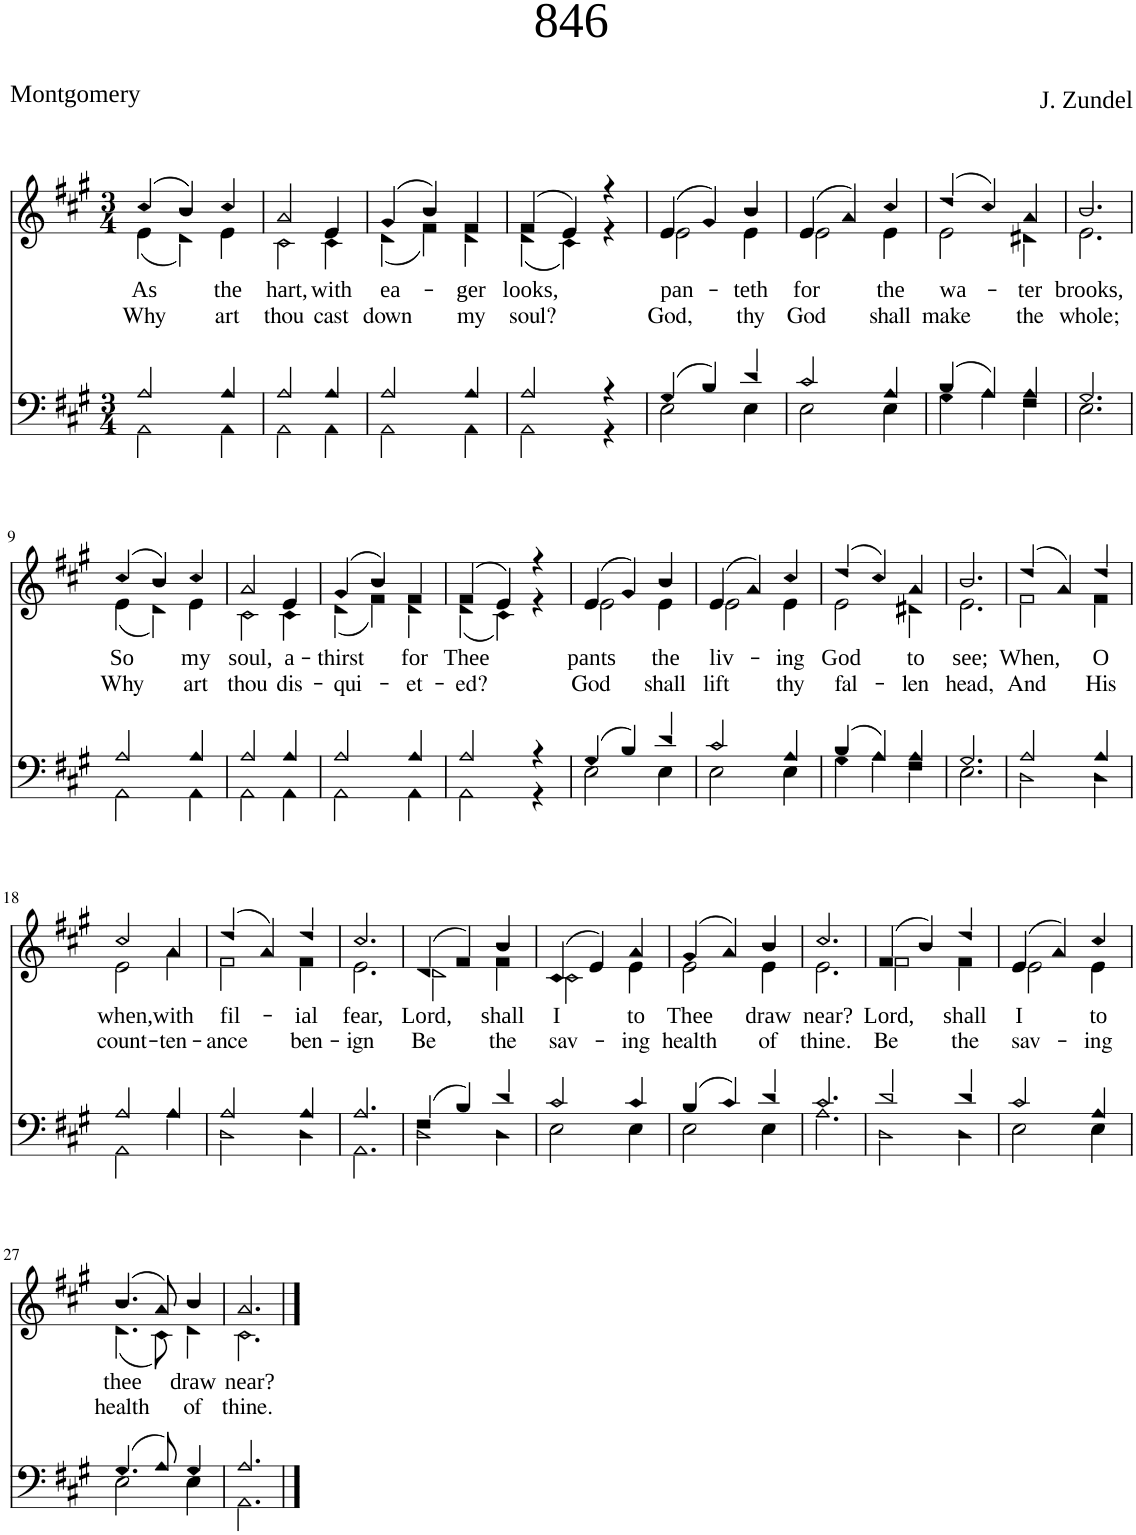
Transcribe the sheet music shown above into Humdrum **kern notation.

**kern	**kern	**text	**text
*part2	*part1	*part1	*part1
*staff2	*staff1	*staff1	*staff1
*I"Bass	*I"Soprano	*	*
*clefF4	*clefG2	*	*
*k[f#c#g#]	*k[f#c#g#]	*	*
*M3/4	*M3/4	*	*
=1	=1	=1	=1
*^	*	*	*
!	!	!	!LO:LY:b	!LO:LY:b
*	*	*^	*	*
2A/	2AA\	(4cc#/	(4e\	As	Why
.	.	4b/)	4d\)	.	.
!	!	!	!	!LO:LY:b	!LO:LY:b
4A/	4AA\	4cc#/	4e\	the	art
=2	=2	=2	=2	=2	=2
!	!	!	!	!LO:LY:b	!LO:LY:b
2A/	2AA\	2a/	2c#\	hart,	thou
!	!	!	!	!LO:LY:b	!LO:LY:b
4A/	4AA\	4e/	4c#\	with	cast
=3	=3	=3	=3	=3	=3
!	!	!	!	!LO:LY:b	!LO:LY:b
2A/	2AA\	(4g#/	(4d\	ea-	down
.	.	4b/)	4f#\)	.	.
!	!	!	!	!LO:LY:b	!LO:LY:b
4A/	4AA\	4f#/	4d\	-ger	my
=4	=4	=4	=4	=4	=4
!	!	!	!	!LO:LY:b	!LO:LY:b
2A/	2AA\	(4f#/	(4d\	looks,	soul?
.	.	4e/)	4c#\)	.	.
4r	4r	4r	4r	.	.
=5	=5	=5	=5	=5	=5
!	!	!	!	!LO:LY:b	!LO:LY:b
(4G#/	2E\	(4e/	2e\	pan-	God,
4B/)	.	4g#/)	.	.	.
!	!	!	!	!LO:LY:b	!LO:LY:b
4d/	4E\	4b/	4e\	-teth	thy
=6	=6	=6	=6	=6	=6
!	!	!	!	!LO:LY:b	!LO:LY:b
2c#/	2E\	(4e/	2e\	for	God
.	.	4a/)	.	.	.
!	!	!	!	!LO:LY:b	!LO:LY:b
4A/	4E\	4cc#/	4e\	the	shall
=7	=7	=7	=7	=7	=7
!	!	!	!	!LO:LY:b	!LO:LY:b
(4B/	4G#\	(4dd/	2e\	wa-	make
4A/)	4A\	4cc#/)	.	.	.
!	!	!	!	!LO:LY:b	!LO:LY:b
4A/	4F#\	4a/	4d#X\	-ter	the
=8	=8	=8	=8	=8	=8
!	!	!	!	!LO:LY:b	!LO:LY:b
2.G#/	2.E\	2.b/	2.e\	brooks,	whole;
!!LO:LB:g=z	!!
=9	=9	=9	=9	=9	=9
!	!	!	!	!LO:LY:b	!LO:LY:b
2A/	2AA\	(4cc#/	(4e\	So	Why
.	.	4b/)	4d\)	.	.
!	!	!	!	!LO:LY:b	!LO:LY:b
4A/	4AA\	4cc#/	4e\	my	art
=10	=10	=10	=10	=10	=10
!	!	!	!	!LO:LY:b	!LO:LY:b
2A/	2AA\	2a/	2c#\	soul,	thou
!	!	!	!	!LO:LY:b	!LO:LY:b
4A/	4AA\	4e/	4c#\	a-	dis-
=11	=11	=11	=11	=11	=11
!	!	!	!	!LO:LY:b	!LO:LY:b
2A/	2AA\	(4g#/	(4d\	-thirst	-qui-
.	.	4b/)	4f#\)	.	.
!	!	!	!	!LO:LY:b	!LO:LY:b
4A/	4AA\	4f#/	4d\	for	-et-
=12	=12	=12	=12	=12	=12
!	!	!	!	!LO:LY:b	!LO:LY:b
2A/	2AA\	(4f#/	(4d\	Thee	-ed?
.	.	4e/)	4c#\)	.	.
4r	4r	4r	4r	.	.
=13	=13	=13	=13	=13	=13
!	!	!	!	!LO:LY:b	!LO:LY:b
(4G#/	2E\	(4e/	2e\	pants	God
4B/)	.	4g#/)	.	.	.
!	!	!	!	!LO:LY:b	!LO:LY:b
4d/	4E\	4b/	4e\	the	shall
=14	=14	=14	=14	=14	=14
!	!	!	!	!LO:LY:b	!LO:LY:b
2c#/	2E\	(4e/	2e\	liv-	lift
.	.	4a/)	.	.	.
!	!	!	!	!LO:LY:b	!LO:LY:b
4A/	4E\	4cc#/	4e\	-ing	thy
=15	=15	=15	=15	=15	=15
!	!	!	!	!LO:LY:b	!LO:LY:b
(4B/	4G#\	(4dd/	2e\	God	fal-
4A/)	4A\	4cc#/)	.	.	.
!	!	!	!	!LO:LY:b	!LO:LY:b
4A/	4F#\	4a/	4d#X\	to	-len
=16	=16	=16	=16	=16	=16
!	!	!	!	!LO:LY:b	!LO:LY:b
2.G#/	2.E\	2.b/	2.e\	see;	head,
=17	=17	=17	=17	=17	=17
!	!	!	!	!LO:LY:b	!LO:LY:b
2A/	2D\	(4dd/	2f#\	When,	And
.	.	4a/)	.	.	.
!	!	!	!	!LO:LY:b	!LO:LY:b
4A/	4D\	4dd/	4f#\	O	His
!!LO:LB:g=z	!!
=18	=18	=18	=18	=18	=18
!	!	!	!	!LO:LY:b	!LO:LY:b
2A/	2AA\	2cc#/	2e\	when,	count-
!	!	!	!	!LO:LY:b	!LO:LY:b
4A/	4A\	4a/	4a\	with	-ten-
=19	=19	=19	=19	=19	=19
!	!	!	!	!LO:LY:b	!LO:LY:b
2A/	2D\	(4dd/	2f#\	fil-	-ance
.	.	4a/)	.	.	.
!	!	!	!	!LO:LY:b	!LO:LY:b
4A/	4D\	4dd/	4f#\	-ial	ben-
=20	=20	=20	=20	=20	=20
!	!	!	!	!LO:LY:b	!LO:LY:b
2.A/	2.AA\	2.cc#/	2.e\	fear,	-ign
=21	=21	=21	=21	=21	=21
!	!	!	!	!LO:LY:b	!LO:LY:b
(4F#/	2D\	(4d/	2d\	Lord,	Be
4B/)	.	4f#/)	.	.	.
!	!	!	!	!LO:LY:b	!LO:LY:b
4d/	4D\	4b/	4f#\	shall	the
=22	=22	=22	=22	=22	=22
!	!	!	!	!LO:LY:b	!LO:LY:b
2c#/	2E\	(4c#/	2c#\	I	sav-
.	.	4e/)	.	.	.
!	!	!	!	!LO:LY:b	!LO:LY:b
4c#/	4E\	4a/	4e\	to	-ing
=23	=23	=23	=23	=23	=23
!	!	!	!	!LO:LY:b	!LO:LY:b
(4B/	2E\	(4g#/	2e\	Thee	health
4c#/)	.	4a/)	.	.	.
!	!	!	!	!LO:LY:b	!LO:LY:b
4d/	4E\	4b/	4e\	draw	of
=24	=24	=24	=24	=24	=24
!	!	!	!	!LO:LY:b	!LO:LY:b
2.c#/	2.A\	2.cc#/	2.e\	near?	thine.
=25	=25	=25	=25	=25	=25
!	!	!	!	!LO:LY:b	!LO:LY:b
2d/	2D\	(4f#/	2f#\	Lord,	Be
.	.	4b/)	.	.	.
!	!	!	!	!LO:LY:b	!LO:LY:b
4d/	4D\	4dd/	4f#\	shall	the
=26	=26	=26	=26	=26	=26
!	!	!	!	!LO:LY:b	!LO:LY:b
2c#/	2E\	(4e/	2e\	I	sav-
.	.	4a/)	.	.	.
!	!	!	!	!LO:LY:b	!LO:LY:b
4A/	4E\	4cc#/	4e\	to	-ing
!!LO:LB:g=z	!!
=27	=27	=27	=27	=27	=27
!	!	!	!	!LO:LY:b	!LO:LY:b
(4.G#/	2E\	(4.b/	(4.d\	thee	health
8A/)	.	8a/)	8c#\)	.	.
!	!	!	!	!LO:LY:b	!LO:LY:b
4G#/	4E\	4b/	4d\	draw	of
=28	=28	=28	=28	=28	=28
!	!	!	!	!LO:LY:b	!LO:LY:b
2.A/	2.AA\	2.a/	2.c#\	near?	thine.
*v	*v	*	*	*	*
*	*v	*v	*	*
==	==	==	==
*-	*-	*-	*-
